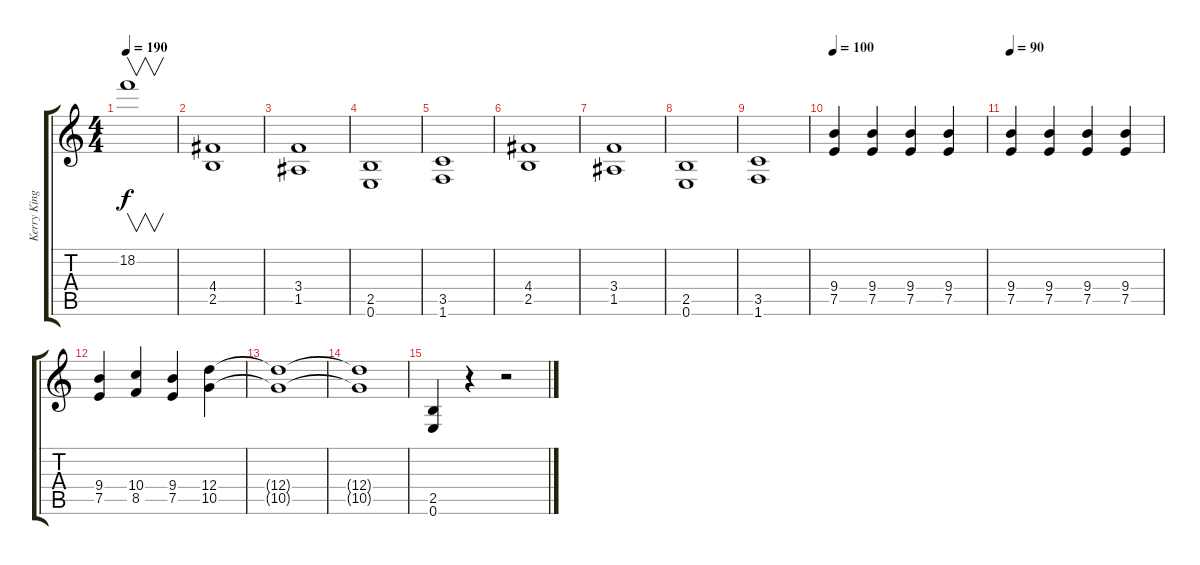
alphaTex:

\track ("Kerry King" "Kerry King") {instrument distortionguitar}
\staff {score tabs}
\tuning (E4 B3 G3 D3 A2 E2) {hide}
\ts (4 4)
\tempo 190
\clef g2
\ks c
18.2{t}.1{v dy f} |
(4.4 2.5).1{volume 13} |
(3.4 1.5).1 |
(2.5 0.6).1 |
(3.5 1.6).1 |
(4.4 2.5).1 |
(3.4 1.5).1 |
(2.5 0.6).1 |
(3.5 1.6).1 |
\tempo 100
(9.4 7.5).4 (9.4 7.5).4 (9.4 7.5).4 (9.4 7.5).4 |
\tempo 90
(9.4 7.5).4 (9.4 7.5).4 (9.4 7.5).4 (9.4 7.5).4 |
(9.4 7.5).4 (10.4 8.5).4 (9.4 7.5).4 (12.4 10.5).4 |
(12.4{t} 10.5{t}).1 |
(12.4{t} 10.5{t}).1 |
(2.5 0.6).4 r.4 r.2
